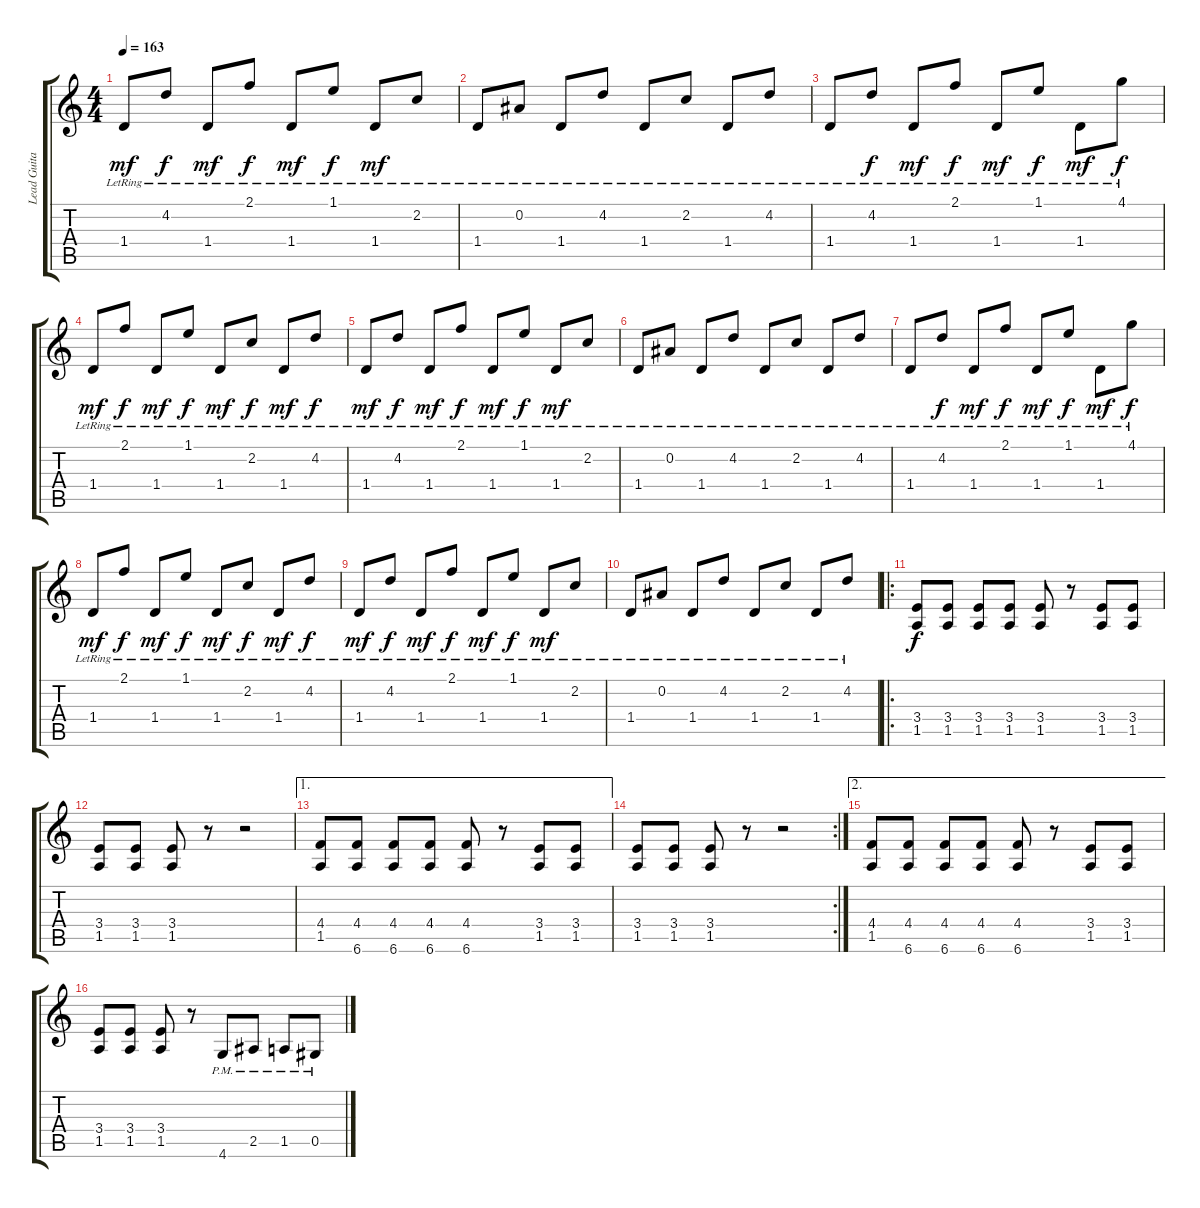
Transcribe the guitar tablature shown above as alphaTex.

\track ("Lead Guitar" "Lead Guita") {instrument electricguitarclean}
\staff {score tabs}
\tuning (Eb4 Bb3 Gb3 Db3 Ab2 Eb2) {hide}
\ts (4 4)
\tempo 163
\clef g2
\ks c
1.4{lr}.8{dy mf} 4.2{lr}.8{dy f} 1.4{lr}.8{dy mf} 2.1{lr}.8{dy f} 1.4{lr}.8{dy mf} 1.1{lr}.8{dy f} 1.4{lr}.8{dy mf} 2.2{lr}.8 |
1.4{lr}.8 0.2{lr}.8 1.4{lr}.8 4.2{lr}.8 1.4{lr}.8 2.2{lr}.8 1.4{lr}.8 4.2{lr}.8 |
1.4{lr}.8{instrument electricguitarclean} 4.2{lr}.8{dy f} 1.4{lr}.8{dy mf} 2.1{lr}.8{dy f} 1.4{lr}.8{dy mf} 1.1{lr}.8{dy f} 1.4{lr}.8{dy mf} 4.1{lr}.8{dy f} |
1.4{lr}.8{dy mf} 2.1{lr}.8{dy f} 1.4{lr}.8{dy mf} 1.1{lr}.8{dy f} 1.4{lr}.8{dy mf} 2.2{lr}.8{dy f} 1.4{lr}.8{dy mf} 4.2{lr}.8{dy f} |
1.4{lr}.8{dy mf} 4.2{lr}.8{dy f} 1.4{lr}.8{dy mf} 2.1{lr}.8{dy f} 1.4{lr}.8{dy mf} 1.1{lr}.8{dy f} 1.4{lr}.8{dy mf} 2.2{lr}.8 |
1.4{lr}.8 0.2{lr}.8 1.4{lr}.8 4.2{lr}.8 1.4{lr}.8 2.2{lr}.8 1.4{lr}.8 4.2{lr}.8 |
1.4{lr}.8{instrument electricguitarclean} 4.2{lr}.8{dy f} 1.4{lr}.8{dy mf} 2.1{lr}.8{dy f} 1.4{lr}.8{dy mf} 1.1{lr}.8{dy f} 1.4{lr}.8{dy mf} 4.1{lr}.8{dy f} |
1.4{lr}.8{dy mf} 2.1{lr}.8{dy f} 1.4{lr}.8{dy mf} 1.1{lr}.8{dy f} 1.4{lr}.8{dy mf} 2.2{lr}.8{dy f} 1.4{lr}.8{dy mf} 4.2{lr}.8{dy f} |
1.4{lr}.8{dy mf} 4.2{lr}.8{dy f} 1.4{lr}.8{dy mf} 2.1{lr}.8{dy f} 1.4{lr}.8{dy mf} 1.1{lr}.8{dy f} 1.4{lr}.8{dy mf} 2.2{lr}.8 |
1.4{lr}.8 0.2{lr}.8 1.4{lr}.8 4.2{lr}.8 1.4{lr}.8 2.2{lr}.8 1.4{lr}.8 4.2{lr}.8 |
\ro
(3.4 1.5).8{dy f instrument distortionguitar} (3.4 1.5).8 (3.4 1.5).8 (3.4 1.5).8 (3.4 1.5).8 r.8 (3.4 1.5).8 (3.4 1.5).8 |
(3.4 1.5).8 (3.4 1.5).8 (3.4 1.5).8 r.8 r.2 |
\ae 1
(4.4 1.5).8 (4.4 6.6).8 (4.4 6.6).8 (4.4 6.6).8 (4.4 6.6).8 r.8 (3.4 1.5).8 (3.4 1.5).8 |
\rc 2
(3.4 1.5).8 (3.4 1.5).8 (3.4 1.5).8 r.8 r.2 |
\ae 2
(4.4 1.5).8 (4.4 6.6).8 (4.4 6.6).8 (4.4 6.6).8 (4.4 6.6).8 r.8 (3.4 1.5).8 (3.4 1.5).8 |
(3.4 1.5).8 (3.4 1.5).8 (3.4 1.5).8 r.8 4.6{pm}.8 2.5{pm}.8 1.5{pm}.8 0.5{pm}.8
